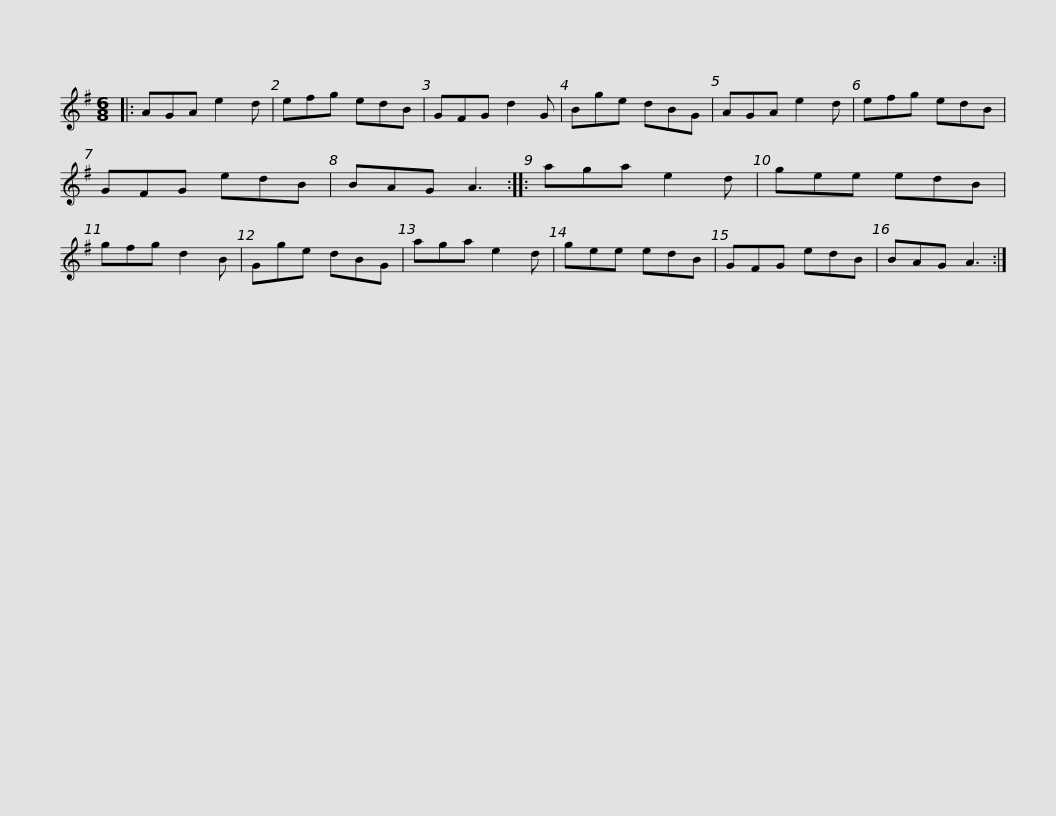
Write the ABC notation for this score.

X:1
L:1/8
M:6/8
I:linebreak $
K:G
V:1 treble
V:1
|: AGA e2 d | efg edB | GFG d2 G | Bge dBG | AGA e2 d | %5
 efg edB | GFG edB |$ BAG A3 :: aga e2 d | gee edB | %10
 gfg d2 B | Gge dBG | aga e2 d | gee edB | GFG edB |$ %15
 BAG A3 :| %16
